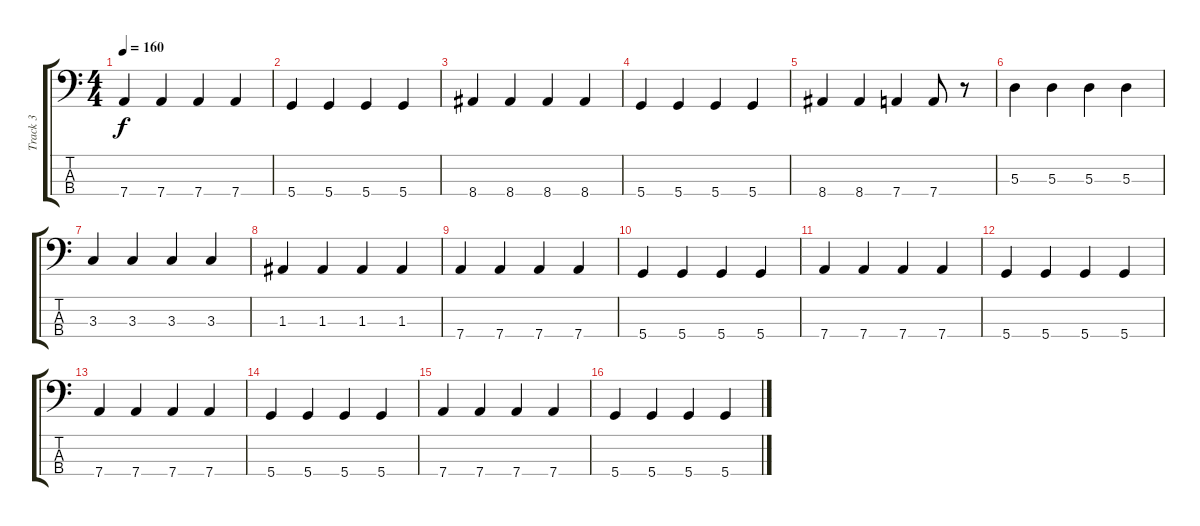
\track ("Track 3" "Track 3") {instrument electricbasspick}
\staff {score tabs}
\tuning (G2 D2 A1 D1) {hide}
\ts (4 4)
\tempo 160
\clef f4
\ks c
7.4.4{dy f} 7.4.4 7.4.4 7.4.4 |
5.4.4 5.4.4 5.4.4 5.4.4 |
8.4.4 8.4.4 8.4.4 8.4.4 |
5.4.4 5.4.4 5.4.4 5.4.4 |
8.4.4 8.4.4 7.4.4 7.4.8 r.8 |
5.3.4 5.3.4 5.3.4 5.3.4 |
3.3.4 3.3.4 3.3.4 3.3.4 |
1.3.4 1.3.4 1.3.4 1.3.4 |
7.4.4 7.4.4 7.4.4 7.4.4 |
5.4.4 5.4.4 5.4.4 5.4.4 |
7.4.4 7.4.4 7.4.4 7.4.4 |
5.4.4 5.4.4 5.4.4 5.4.4 |
7.4.4 7.4.4 7.4.4 7.4.4 |
5.4.4 5.4.4 5.4.4 5.4.4 |
7.4.4 7.4.4 7.4.4 7.4.4 |
5.4.4 5.4.4 5.4.4 5.4.4
